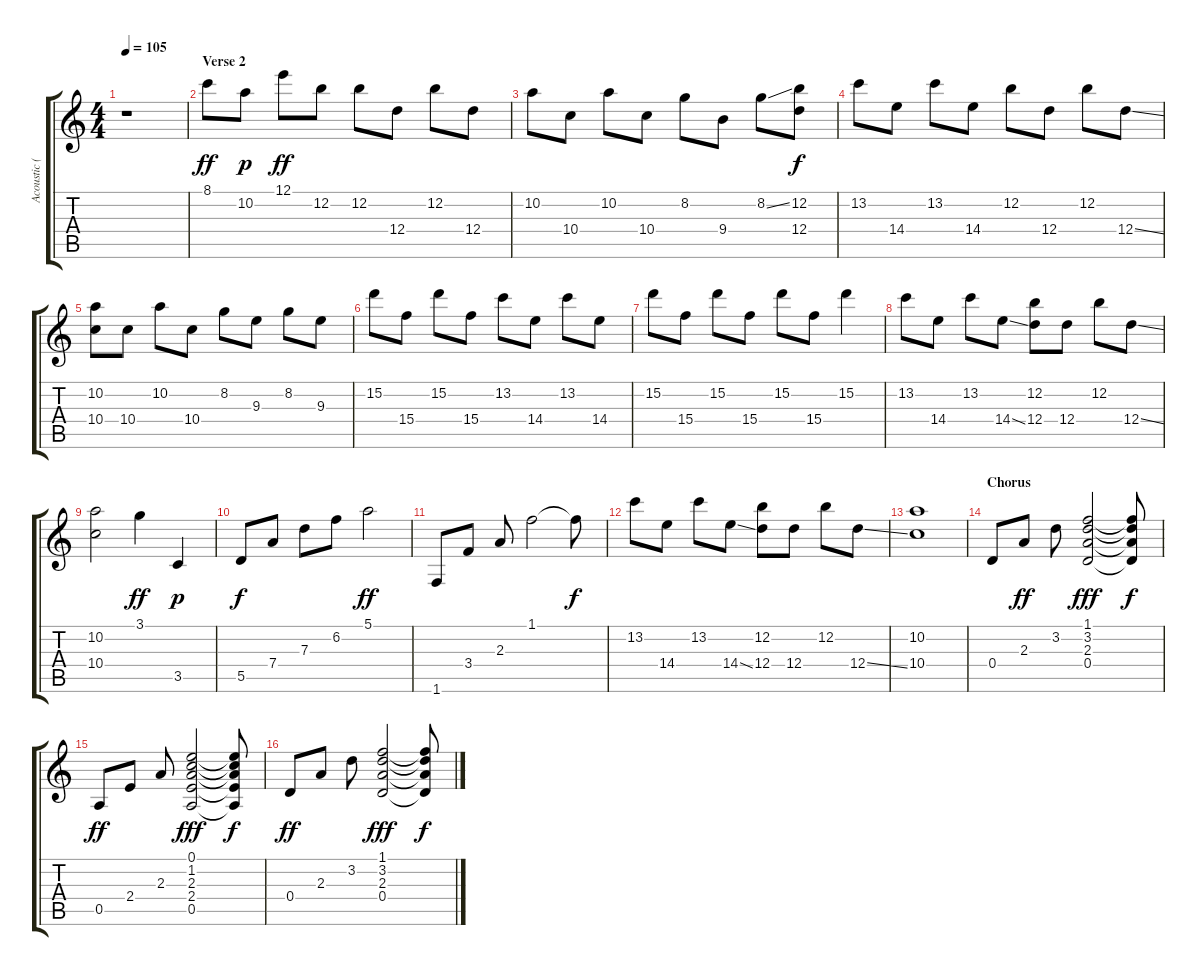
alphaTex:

\track ("Acoustic (Lead)" "Acoustic (") {instrument acousticguitarsteel}
\staff {score tabs}
\tuning (E4 B3 G3 D3 A2 E2) {hide}
\ts (4 4)
\tempo 105
\clef g2
\ks c
r.1{dy f} |
\section ("" "Verse 2")
8.1.8{dy ff} 10.2.8{dy p} 12.1.8{dy ff} 12.2.8 12.2.8 12.4.8 12.2.8 12.4.8 |
10.2.8 10.4.8 10.2.8 10.4.8 8.2.8 9.4.8 8.2{ss}.8 (12.2 12.4).8{dy f} |
13.2.8 14.4.8 13.2.8 14.4.8 12.2.8 12.4.8 12.2.8 12.4{ss}.8 |
(10.2 10.4).8 10.4.8 10.2.8 10.4.8 8.2.8 9.3.8 8.2.8 9.3.8 |
15.2.8 15.4.8 15.2.8 15.4.8 13.2.8 14.4.8 13.2.8 14.4.8 |
15.2.8 15.4.8 15.2.8 15.4.8 15.2.8 15.4.8 15.2.4 |
13.2.8 14.4.8 13.2.8 14.4{ss}.8 (12.2 12.4).8 12.4.8 12.2.8 12.4{ss}.8 |
(10.2 10.4).2 3.1.4{dy ff} 3.5.4{dy p} |
5.5.8{dy f} 7.4.8 7.3.8 6.2.8 5.1.2{dy ff} |
1.6.8 3.4.8 2.3.8 1.1.2 1.1{t}.8{dy f} |
13.2.8 14.4.8 13.2.8 14.4{ss}.8 (12.2 12.4).8 12.4.8 12.2.8 12.4{ss}.8 |
(10.2 10.4).1 |
\section ("" "Chorus")
0.4.8 2.3.8{dy ff} 3.2.8 (1.1 3.2 2.3 0.4).2{dy fff} (1.1{t} 3.2{t} 2.3{t} 0.4{t}).8{dy f} |
0.5.8{dy ff} 2.4.8 2.3.8 (0.1 1.2 2.3 2.4 0.5).2{dy fff} (0.1{t} 1.2{t} 2.3{t} 2.4{t} 0.5{t}).8{dy f} |
0.4.8{dy ff} 2.3.8 3.2.8 (1.1 3.2 2.3 0.4).2{dy fff} (1.1{t} 3.2{t} 2.3{t} 0.4{t}).8{dy f}
